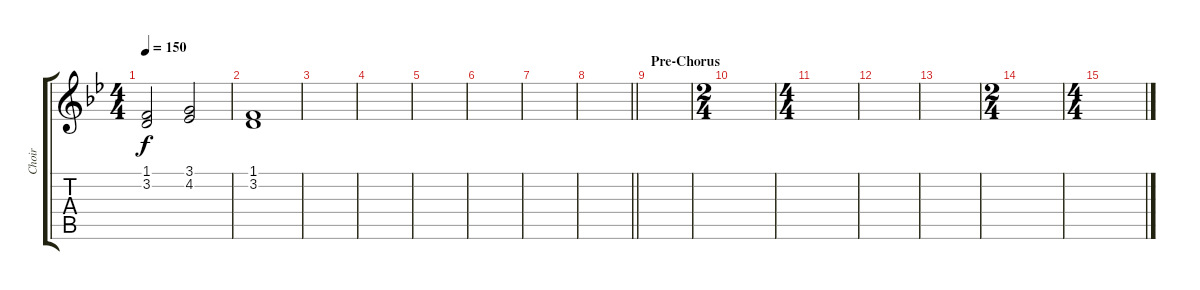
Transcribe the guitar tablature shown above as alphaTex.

\track ("Choir" "Choir") {instrument choiraahs}
\staff {score tabs}
\tuning (E4 B3 G3 D3 A2 E2) {hide}
\ts (4 4)
\tempo 150
\clef g2
\ks bb
(1.1 3.2).2{dy f} (3.1 4.2).2 |
(1.1 3.2).1 |
|
|
|
|
|
\barLineRight lightlight
|
\section ("" "Pre-Chorus")
|
\ts (2 4)
|
\ts (4 4)
|
|
|
\ts (2 4)
|
\ts (4 4)
